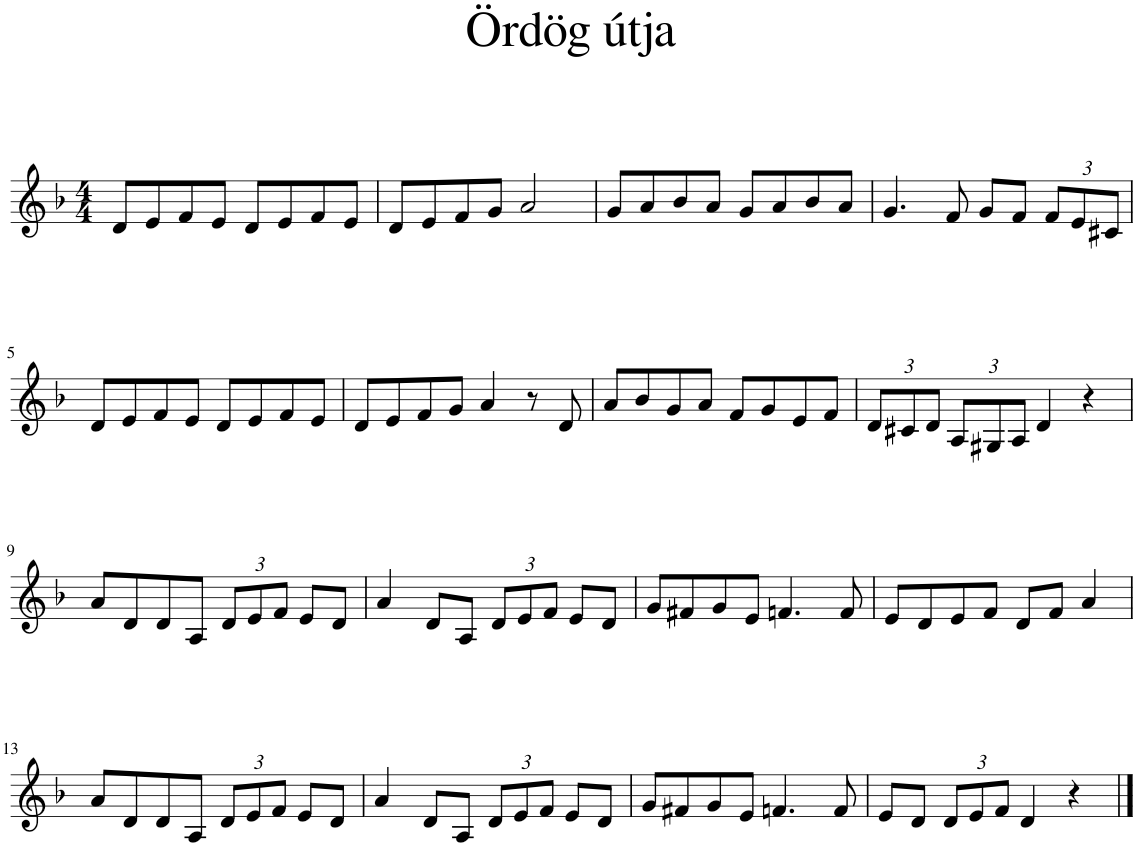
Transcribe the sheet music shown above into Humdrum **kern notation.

**kern
*part1
*staff1
*I"Piano
*I'Pno.
*clefG2
*k[b-]
*M4/4
=1
8d/L
8e/
8f/
8e/J
8d/L
8e/
8f/
8e/J
=2
8d/L
8e/
8f/
8g/J
2a/
=3
8g/L
8a/
8b-/
8a/J
8g/L
8a/
8b-/
8a/J
=4
4.g/
8f/
8g/L
8f/J
*Xbrackettup
12f/L
12e/
12c#X/J
!!LO:LB:g=z
=5
8d/L
8e/
8f/
8e/J
8d/L
8e/
8f/
8e/J
=6
8d/L
8e/
8f/
8g/J
4a/
8r
8d/
=7
8a/L
8b-/
8g/
8a/J
8f/L
8g/
8e/
8f/J
=8
12d/L
12c#X/
12d/J
12A/L
12G#X/
12A/J
4d/
4r
!!LO:LB:g=z
=9
8a/L
8d/
8d/
8A/J
12d/L
12e/
12f/J
8e/L
8d/J
=10
4a/
8d/L
8A/J
12d/L
12e/
12f/J
8e/L
8d/J
=11
8g/L
8f#X/
8g/
8e/J
4.fn/
8f/
=12
8e/L
8d/
8e/
8f/J
8d/L
8f/J
4a/
!!LO:LB:g=z
=13
8a/L
8d/
8d/
8A/J
12d/L
12e/
12f/J
8e/L
8d/J
=14
4a/
8d/L
8A/J
12d/L
12e/
12f/J
8e/L
8d/J
=15
8g/L
8f#X/
8g/
8e/J
4.fn/
8f/
=16
8e/L
8d/J
12d/L
12e/
12f/J
4d/
4r
==
*-
